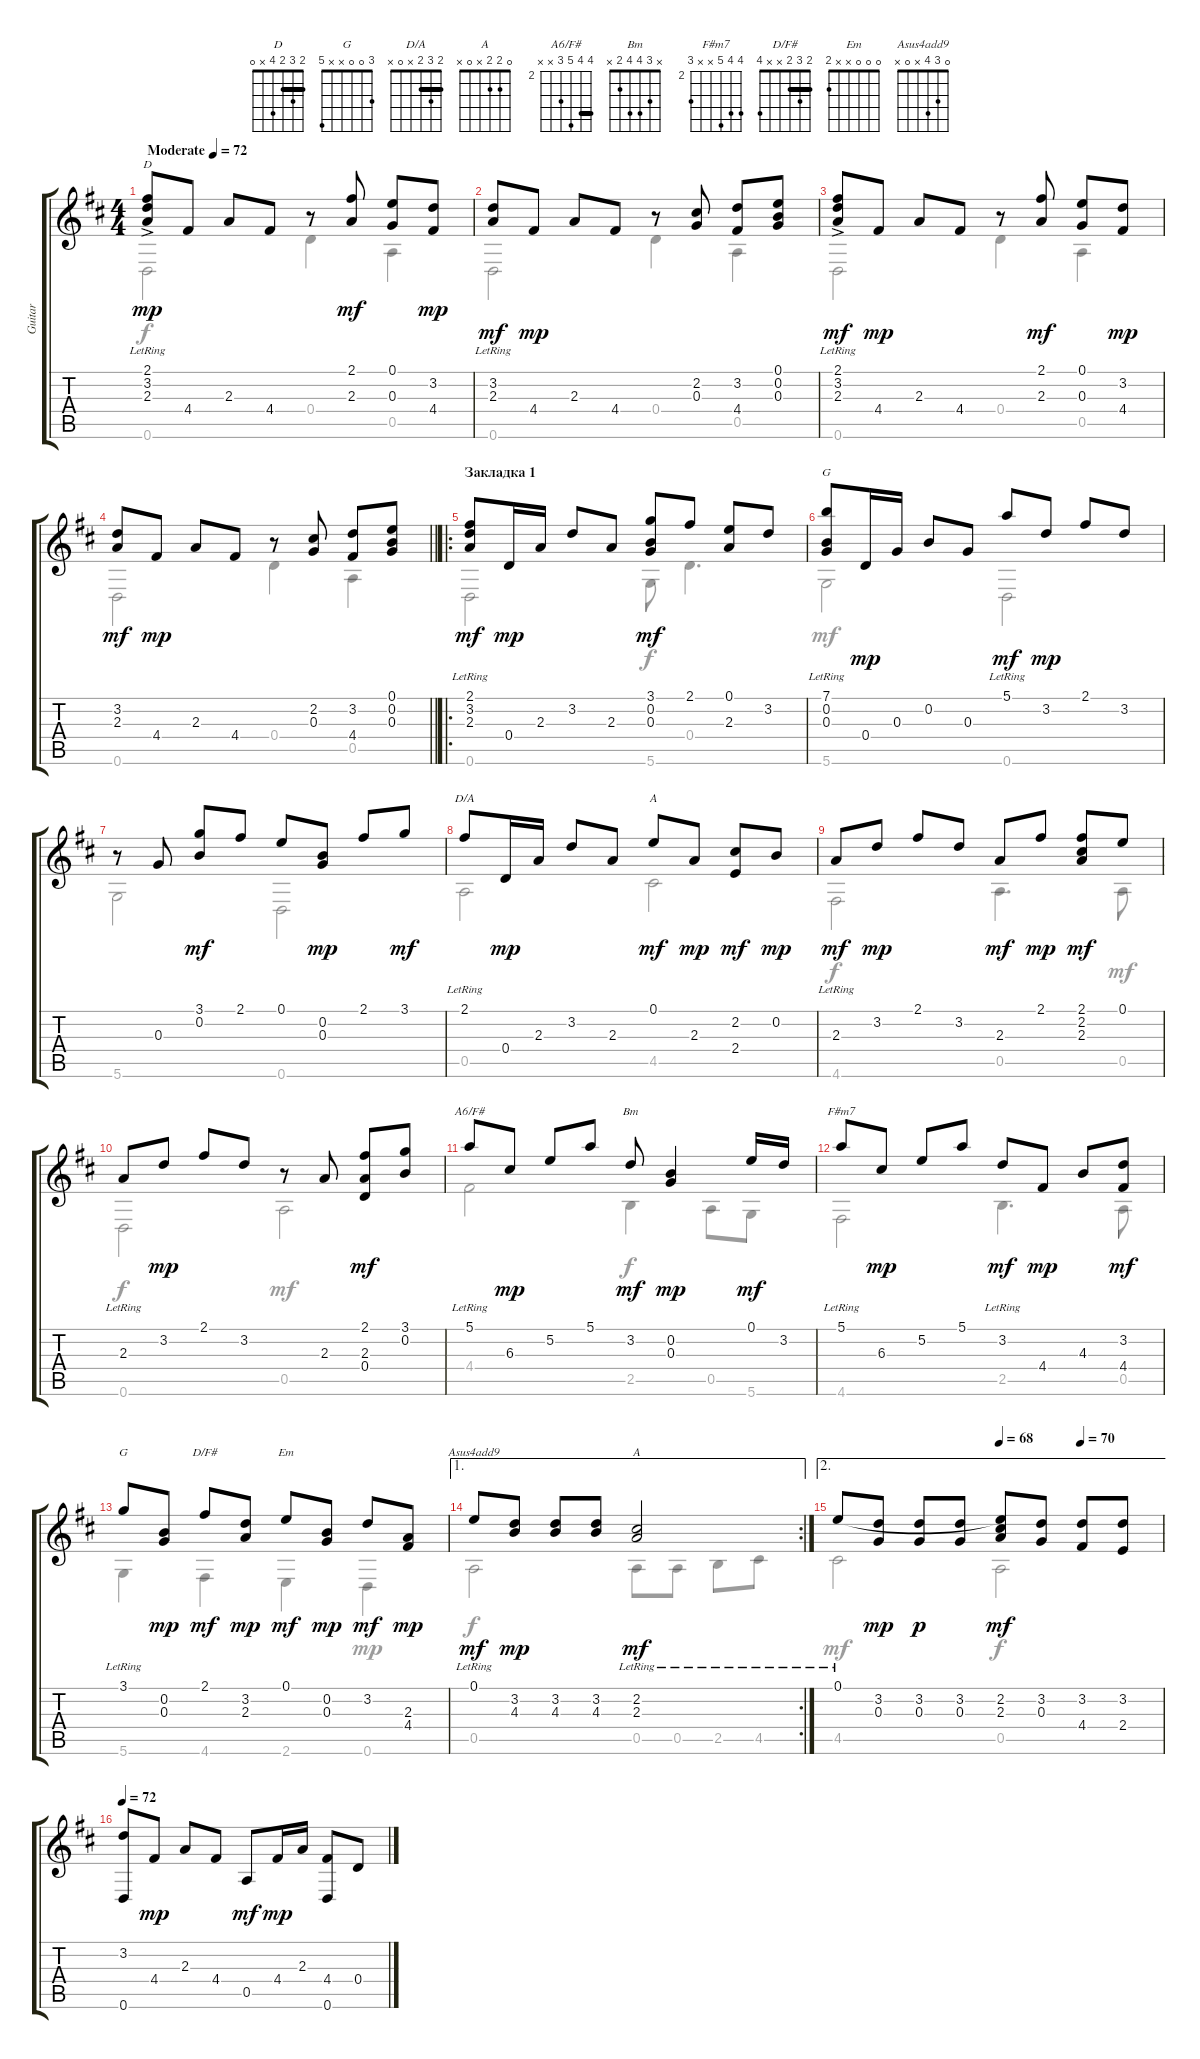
\track ("Guitar" "Guitar") {instrument acousticguitarnylon}
\staff {score tabs}
\tuning (E4 B3 G3 D3 A2 D2) {hide}
\chord ("D" 2 3 2 4 x 0) {barre 2}
\chord ("G" 7 0 0 0 x 5) {firstfret 5}
\chord ("D/A" 2 3 2 x 0 x) {barre 2}
\chord ("A" 0 2 2 2 4 x)
\chord ("A6/F#" 5 5 6 4 x x) {firstfret 2 barre 5}
\chord ("Bm" x 3 4 4 2 x)
\chord ("F#m7" 5 5 6 x x 4) {firstfret 2}
\chord ("G" 3 0 0 x x 5)
\chord ("D/F#" 2 3 2 x x 4) {barre 2}
\chord ("Em" 0 0 0 x x 2)
\chord ("Asus4add9" 0 3 4 x 0 x)
\chord ("A" 0 2 2 x 0 x)
\voice
\ts (4 4)
\tempo (72 "Moderate")
\clef g2
\ks d
(2.1{ac lr} 3.2{lr} 2.3).8{ch "D" dy mp instrument acousticguitarnylon} 4.4.8 2.3.8 4.4.8 r.8 (2.1 2.3).8{dy mf} (0.1 0.3).8 (3.2 4.4).8{dy mp} |
(3.2{lr} 2.3).8{dy mf} 4.4.8{dy mp} 2.3.8 4.4.8 r.8 (2.2 0.3).8 (3.2 4.4).8 (0.1 0.2 0.3).8 |
(2.1{ac lr} 3.2{lr} 2.3).8{dy mf} 4.4.8{dy mp} 2.3.8 4.4.8 r.8 (2.1 2.3).8{dy mf} (0.1 0.3).8 (3.2 4.4).8{dy mp} |
\barLineRight lightlight
(3.2 2.3).8{dy mf} 4.4.8{dy mp} 2.3.8 4.4.8 r.8 (2.2 0.3).8 (3.2 4.4).8 (0.1 0.2 0.3).8 |
\ro
\section ("" "Закладка 1")
(2.1{lr} 3.2{lr} 2.3).8{dy mf} 0.4.16{dy mp} 2.3.16 3.2.8 2.3.8 (3.1 0.2 0.3).8{dy mf} 2.1.8 (0.1 2.3).8 3.2.8 |
(7.1{lr} 0.2 0.3).8{ch "G"} 0.4.16{dy mp} 0.3.16 0.2.8 0.3.8 5.1{lr}.8{dy mf} 3.2.8{dy mp} 2.1.8 3.2.8 |
r.8 0.3.8 (3.1 0.2).8{dy mf} 2.1.8 0.1.8 (0.2 0.3).8{dy mp} 2.1.8 3.1.8{dy mf} |
2.1{lr}.8{ch "D/A"} 0.4.16{dy mp} 2.3.16 3.2.8 2.3.8 0.1.8{ch "A" dy mf} 2.3.8{dy mp} (2.2 2.4).8{dy mf} 0.2.8{dy mp} |
2.3{lr}.8{dy mf} 3.2.8{dy mp} 2.1.8 3.2.8 2.3.8{dy mf} 2.1.8{dy mp} (2.1 2.2 2.3).8{dy mf} 0.1.8 |
2.3{lr}.8 3.2.8{dy mp} 2.1.8 3.2.8 r.8 2.3.8 (2.1 2.3 0.4).8{dy mf} (3.1 0.2).8 |
5.1{lr}.8{ch "A6/F#"} 6.3.8{dy mp volume 11} 5.2.8 5.1.8 3.2.8{ch "Bm" dy mf} (0.2 0.3).4{dy mp} 0.1.16{dy mf} 3.2.16 |
5.1{lr}.8{ch "F#m7"} 6.3.8{dy mp} 5.2.8 5.1.8 3.2{lr}.8{dy mf} 4.4.8{dy mp} 4.3.8 (3.2 4.4).8{dy mf} |
3.1{lr}.8{ch "G"} (0.2 0.3).8{dy mp} 2.1.8{ch "D/F#" dy mf} (3.2 2.3).8{dy mp} 0.1.8{ch "Em" dy mf} (0.2 0.3).8{dy mp} 3.2.8{dy mf} (2.3 4.4).8{dy mp} |
\ae 1
\rc 2
0.1{lr}.8{ch "Asus4add9" dy mf} (3.2 4.3).8{dy mp volume 12} (3.2 4.3).8{volume 13} (3.2 4.3).8{volume 14} (2.2{lr} 2.3{lr}).2{ch "A" dy mf volume 13} |
\ae 2
\tempo (68 0.5)
\tempo (70 0.75)
0.1{lr}.8 (3.2 0.3).8{dy mp volume 12} (3.2 0.3).8{dy p volume 13} (3.2 0.3).8{volume 13} (0.1{t} 2.2 2.3).8{dy mf volume 12} (3.2 0.3).8{volume 11} (3.2 4.4).8 (3.2 2.4).8 |
\tempo 72
(3.2 0.6).8 4.4.8{dy mp volume 12} 2.3.8{volume 13} 4.4.8{volume 14} 0.5.8{dy mf volume 14} 4.4.16{dy mp volume 13} 2.3.16{volume 13} (4.4 0.6).8{volume 12} 0.4.8{volume 11}
\voice
\clef g2
\ottava regular
\simile none
\ks d
0.6.2{dy f} 0.4.4 0.5.4 |
0.6.2 0.4.4 0.5.4 |
0.6.2 0.4.4 0.5.4 |
\barLineRight lightlight
0.6.2 0.4.4 0.5.4 |
0.6.2{dy mf} 5.6.8{dy f} 0.4.4{d} |
5.6.2{dy mf} 0.6.2 |
5.6.2 0.6.2 |
0.5.2 4.5.2 |
4.6.2{dy f} 0.5.4{d} 0.5.8{dy mf} |
0.6.2{dy f} 0.5.2{dy mf} |
4.4.2 2.5.4{dy f} 0.5.8 5.6.8 |
4.6.2 2.5.4{d} 0.5.8 |
5.6.4 4.6.4{dy mf} 2.6.4 0.6.4{dy mp} |
0.5.2{dy f} 0.5.8 0.5.8 2.5.8 4.5.8 |
4.5.2{dy mf} 0.5.2{dy f} |
